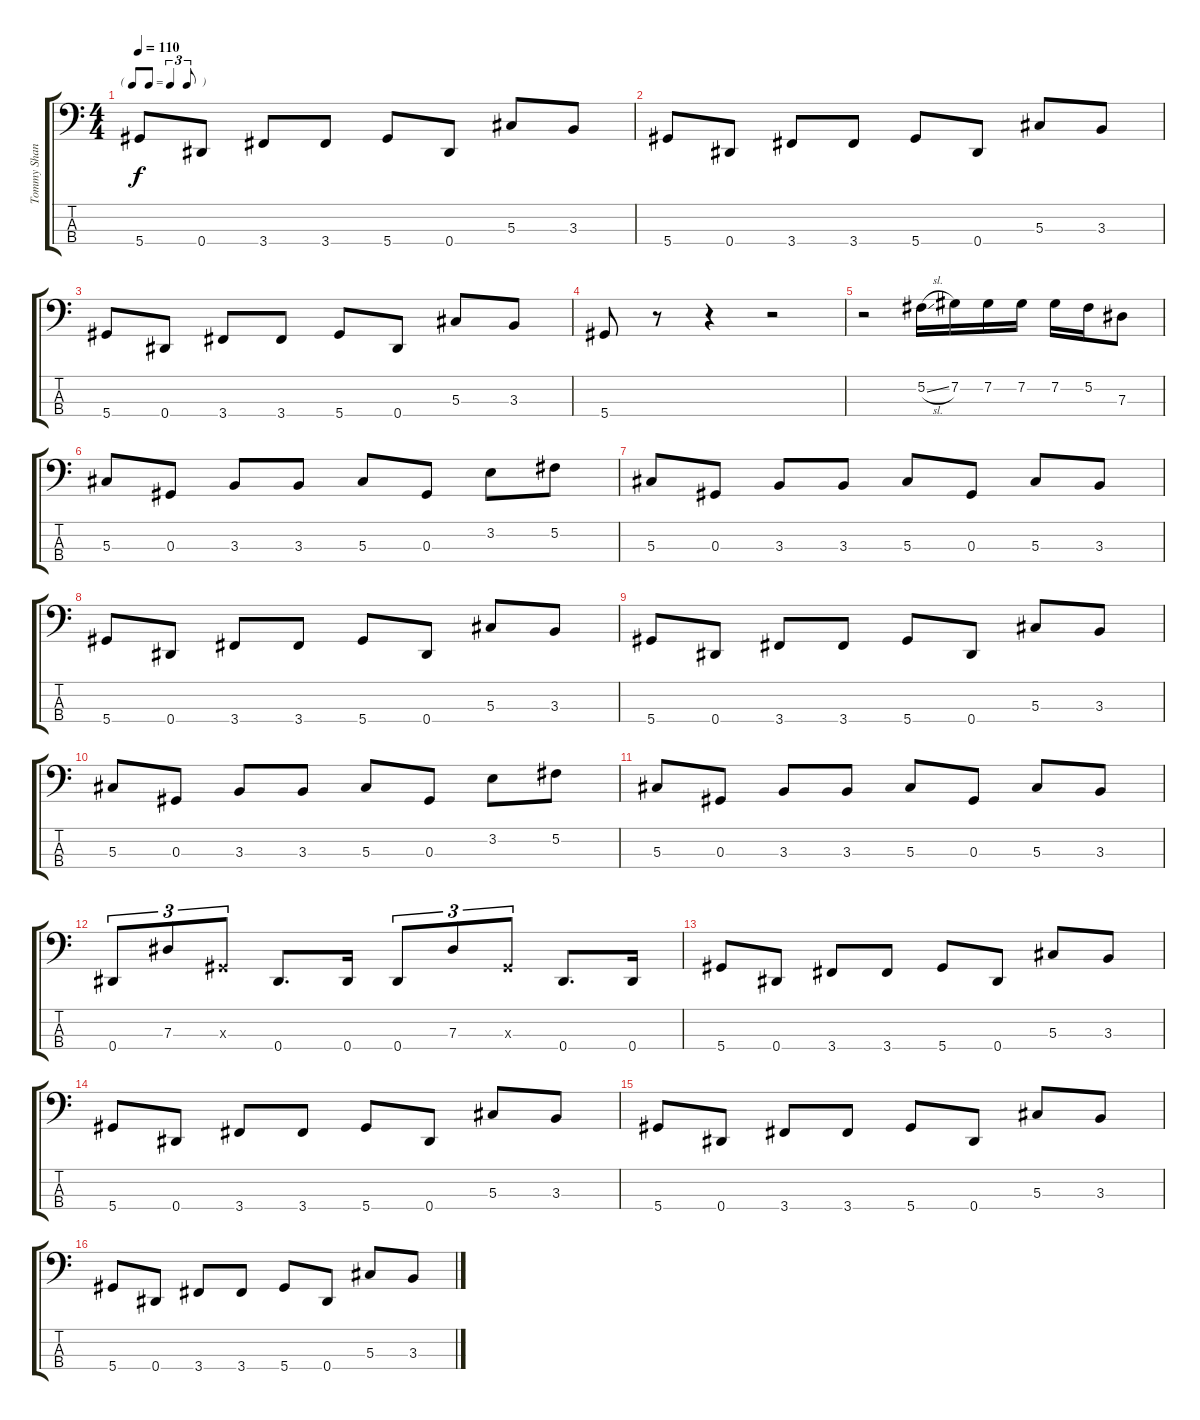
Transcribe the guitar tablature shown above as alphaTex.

\track ("Tommy Shannon" "Tommy Shan") {instrument electricbassfinger}
\staff {score tabs}
\tuning (Gb2 Db2 Ab1 Eb1) {hide}
\ts (4 4)
\tf triplet8th
\tempo 110
\clef f4
\ks c
5.4.8{dy f} 0.4.8 3.4.8 3.4.8 5.4.8 0.4.8 5.3.8 3.3.8 |
5.4.8 0.4.8 3.4.8 3.4.8 5.4.8 0.4.8 5.3.8 3.3.8 |
5.4.8 0.4.8 3.4.8 3.4.8 5.4.8 0.4.8 5.3.8 3.3.8 |
5.4.8 r.8 r.4 r.2 |
r.2 5.2{sl}.16 7.2.16 7.2.16 7.2.16 7.2.16 5.2.16 7.3.8 |
5.3.8 0.3.8 3.3.8 3.3.8 5.3.8 0.3.8 3.2.8 5.2.8 |
5.3.8 0.3.8 3.3.8 3.3.8 5.3.8 0.3.8 5.3.8 3.3.8 |
5.4.8 0.4.8 3.4.8 3.4.8 5.4.8 0.4.8 5.3.8 3.3.8 |
5.4.8 0.4.8 3.4.8 3.4.8 5.4.8 0.4.8 5.3.8 3.3.8 |
5.3.8 0.3.8 3.3.8 3.3.8 5.3.8 0.3.8 3.2.8 5.2.8 |
5.3.8 0.3.8 3.3.8 3.3.8 5.3.8 0.3.8 5.3.8 3.3.8 |
0.4.8{tu (3 2)} 7.3.8{tu (3 2)} 0.3{x}.8{tu (3 2)} 0.4.8{d} 0.4.16 0.4.8{tu (3 2)} 7.3.8{tu (3 2)} 0.3{x}.8{tu (3 2)} 0.4.8{d} 0.4.16 |
5.4.8 0.4.8 3.4.8 3.4.8 5.4.8 0.4.8 5.3.8 3.3.8 |
5.4.8 0.4.8 3.4.8 3.4.8 5.4.8 0.4.8 5.3.8 3.3.8 |
5.4.8 0.4.8 3.4.8 3.4.8 5.4.8 0.4.8 5.3.8 3.3.8 |
5.4.8 0.4.8 3.4.8 3.4.8 5.4.8 0.4.8 5.3.8 3.3.8
